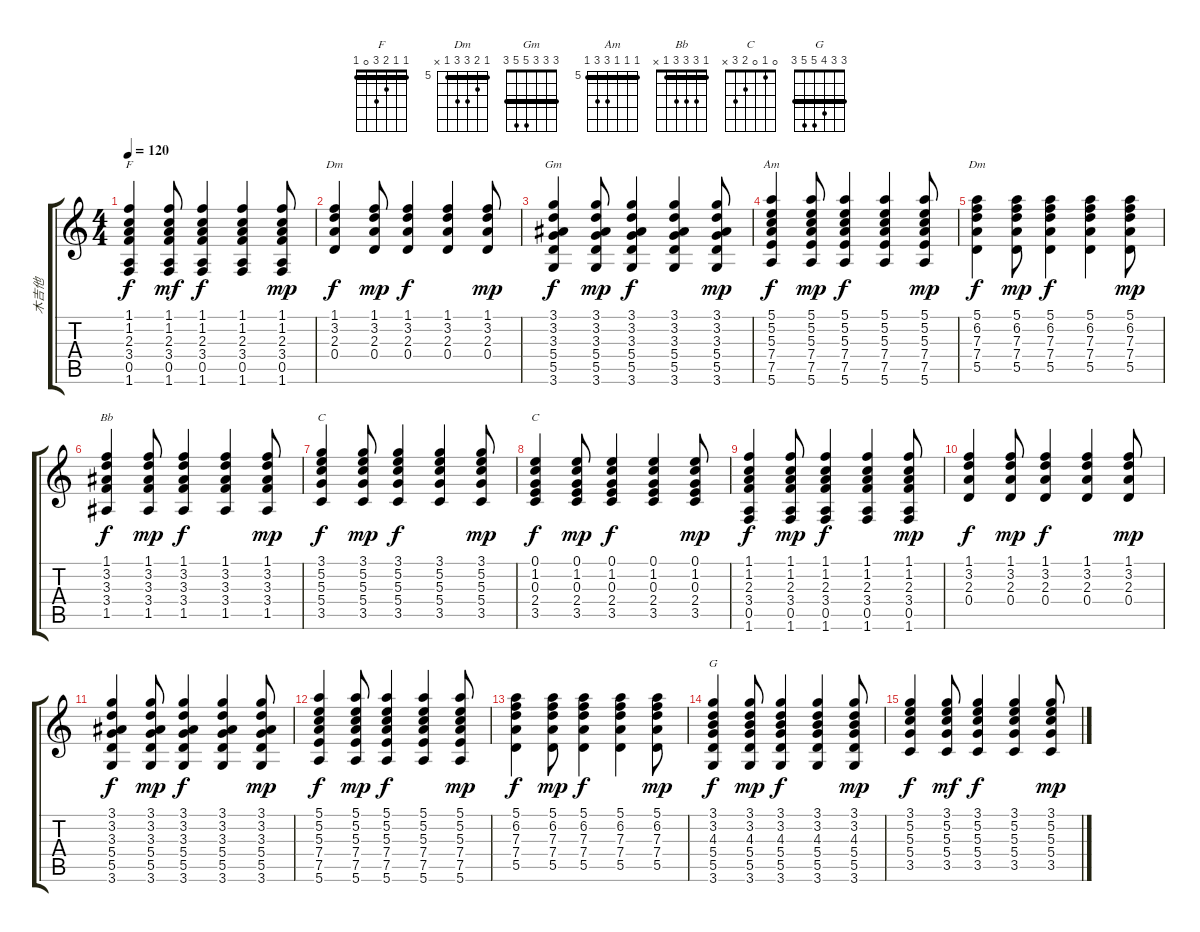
\track ("木吉他" "木吉他") {instrument acousticguitarsteel}
\staff {score tabs}
\tuning (E4 B3 G3 D3 A2 E2) {hide}
\chord ("F" 1 1 2 3 0 1) {barre 1}
\chord ("Dm" 1 3 2 0 x x)
\chord ("Gm" 3 3 3 5 5 3) {barre 3}
\chord ("Am" 5 5 5 7 7 5) {firstfret 5 barre 5}
\chord ("Dm" 5 6 7 7 5 x) {firstfret 5 barre 5}
\chord ("Bb" 1 3 3 3 1 x) {barre 1}
\chord ("C" 3 5 5 5 3 x) {barre 3}
\chord ("C" 0 1 0 2 3 x)
\chord ("G" 3 3 4 5 5 3) {barre 3}
\ts (4 4)
\tempo 120
\clef g2
\ks c
(1.1 1.2 2.3 3.4 0.5 1.6).4{ch "F" dy f} (1.1 1.2 2.3 3.4 0.5 1.6).8{dy mf} (1.1 1.2 2.3 3.4 0.5 1.6).4{dy f} (1.1 1.2 2.3 3.4 0.5 1.6).4 (1.1 1.2 2.3 3.4 0.5 1.6).8{dy mp} |
(1.1 3.2 2.3 0.4).4{ch "Dm" dy f} (1.1 3.2 2.3 0.4).8{dy mp} (1.1 3.2 2.3 0.4).4{dy f} (1.1 3.2 2.3 0.4).4 (1.1 3.2 2.3 0.4).8{dy mp} |
(3.1 3.2 3.3 5.4 5.5 3.6).4{ch "Gm" dy f} (3.1 3.2 3.3 5.4 5.5 3.6).8{dy mp} (3.1 3.2 3.3 5.4 5.5 3.6).4{dy f} (3.1 3.2 3.3 5.4 5.5 3.6).4 (3.1 3.2 3.3 5.4 5.5 3.6).8{dy mp} |
(5.1 5.2 5.3 7.4 7.5 5.6).4{ch "Am" dy f} (5.1 5.2 5.3 7.4 7.5 5.6).8{dy mp} (5.1 5.2 5.3 7.4 7.5 5.6).4{dy f} (5.1 5.2 5.3 7.4 7.5 5.6).4 (5.1 5.2 5.3 7.4 7.5 5.6).8{dy mp} |
(5.1 6.2 7.3 7.4 5.5).4{ch "Dm" dy f} (5.1 6.2 7.3 7.4 5.5).8{dy mp} (5.1 6.2 7.3 7.4 5.5).4{dy f} (5.1 6.2 7.3 7.4 5.5).4 (5.1 6.2 7.3 7.4 5.5).8{dy mp} |
(1.1 3.2 3.3 3.4 1.5).4{ch "Bb" dy f} (1.1 3.2 3.3 3.4 1.5).8{dy mp} (1.1 3.2 3.3 3.4 1.5).4{dy f} (1.1 3.2 3.3 3.4 1.5).4 (1.1 3.2 3.3 3.4 1.5).8{dy mp} |
(3.1 5.2 5.3 5.4 3.5).4{ch "C" dy f} (3.1 5.2 5.3 5.4 3.5).8{dy mp} (3.1 5.2 5.3 5.4 3.5).4{dy f} (3.1 5.2 5.3 5.4 3.5).4 (3.1 5.2 5.3 5.4 3.5).8{dy mp} |
(0.1 1.2 0.3 2.4 3.5).4{ch "C" dy f} (0.1 1.2 0.3 2.4 3.5).8{dy mp} (0.1 1.2 0.3 2.4 3.5).4{dy f} (0.1 1.2 0.3 2.4 3.5).4 (0.1 1.2 0.3 2.4 3.5).8{dy mp} |
(1.1 1.2 2.3 3.4 0.5 1.6).4{dy f} (1.1 1.2 2.3 3.4 0.5 1.6).8{dy mp} (1.1 1.2 2.3 3.4 0.5 1.6).4{dy f} (1.1 1.2 2.3 3.4 0.5 1.6).4 (1.1 1.2 2.3 3.4 0.5 1.6).8{dy mp} |
(1.1 3.2 2.3 0.4).4{dy f} (1.1 3.2 2.3 0.4).8{dy mp} (1.1 3.2 2.3 0.4).4{dy f} (1.1 3.2 2.3 0.4).4 (1.1 3.2 2.3 0.4).8{dy mp} |
(3.1 3.2 3.3 5.4 5.5 3.6).4{dy f} (3.1 3.2 3.3 5.4 5.5 3.6).8{dy mp} (3.1 3.2 3.3 5.4 5.5 3.6).4{dy f} (3.1 3.2 3.3 5.4 5.5 3.6).4 (3.1 3.2 3.3 5.4 5.5 3.6).8{dy mp} |
(5.1 5.2 5.3 7.4 7.5 5.6).4{dy f} (5.1 5.2 5.3 7.4 7.5 5.6).8{dy mp} (5.1 5.2 5.3 7.4 7.5 5.6).4{dy f} (5.1 5.2 5.3 7.4 7.5 5.6).4 (5.1 5.2 5.3 7.4 7.5 5.6).8{dy mp} |
(5.1 6.2 7.3 7.4 5.5).4{dy f} (5.1 6.2 7.3 7.4 5.5).8{dy mp} (5.1 6.2 7.3 7.4 5.5).4{dy f} (5.1 6.2 7.3 7.4 5.5).4 (5.1 6.2 7.3 7.4 5.5).8{dy mp} |
(3.1 3.2 4.3 5.4 5.5 3.6).4{ch "G" dy f} (3.1 3.2 4.3 5.4 5.5 3.6).8{dy mp} (3.1 3.2 4.3 5.4 5.5 3.6).4{dy f} (3.1 3.2 4.3 5.4 5.5 3.6).4 (3.1 3.2 4.3 5.4 5.5 3.6).8{dy mp} |
(3.1 5.2 5.3 5.4 3.5).4{dy f} (3.1 5.2 5.3 5.4 3.5).8{dy mf} (3.1 5.2 5.3 5.4 3.5).4{dy f} (3.1 5.2 5.3 5.4 3.5).4 (3.1 5.2 5.3 5.4 3.5).8{dy mp}
